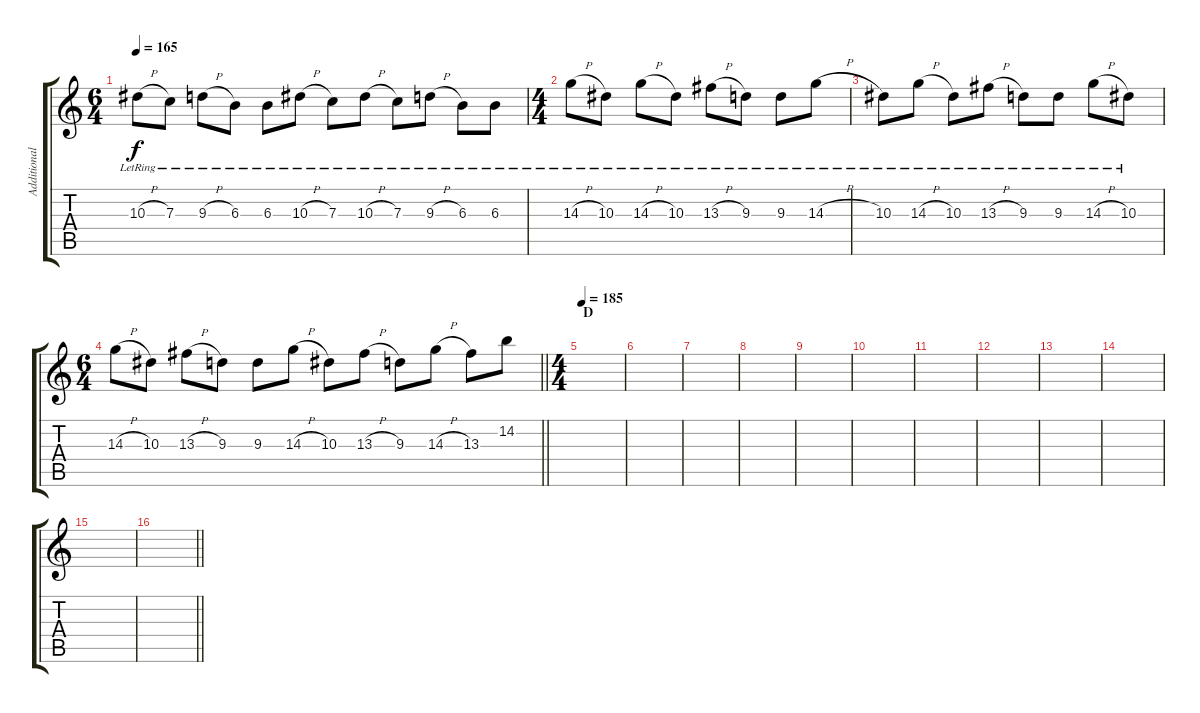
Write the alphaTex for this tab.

\track ("Additional Guitar" "Additional") {instrument distortionguitar}
\staff {score tabs}
\tuning (D4 A3 F3 C3 G2 C2) {hide}
\ts (6 4)
\tempo 165
\clef g2
\ks c
10.3{h lr}.8{dy f} 7.3{lr}.8 9.3{h lr}.8 6.3{lr}.8 6.3{lr}.8 10.3{h lr}.8 7.3{lr}.8 10.3{h lr}.8 7.3{lr}.8 9.3{h lr}.8 6.3{lr}.8 6.3{lr}.8 |
\ts (4 4)
14.3{h lr}.8 10.3{lr}.8 14.3{h lr}.8 10.3{lr}.8 13.3{h lr}.8 9.3{lr}.8 9.3{lr}.8 14.3{h lr}.8 |
10.3{lr}.8 14.3{h lr}.8 10.3{lr}.8 13.3{h lr}.8 9.3{lr}.8 9.3{lr}.8 14.3{h lr}.8 10.3{lr}.8 |
\ts (6 4)
\barLineRight lightlight
14.3{h}.8 10.3.8 13.3{h}.8 9.3.8 9.3.8 14.3{h}.8 10.3.8 13.3{h}.8 9.3.8 14.3{h}.8 13.3.8 14.2.8 |
\ts (4 4)
\section ("" "D")
\tempo 185
|
|
|
|
|
|
|
|
|
|
|
\barLineRight lightlight
